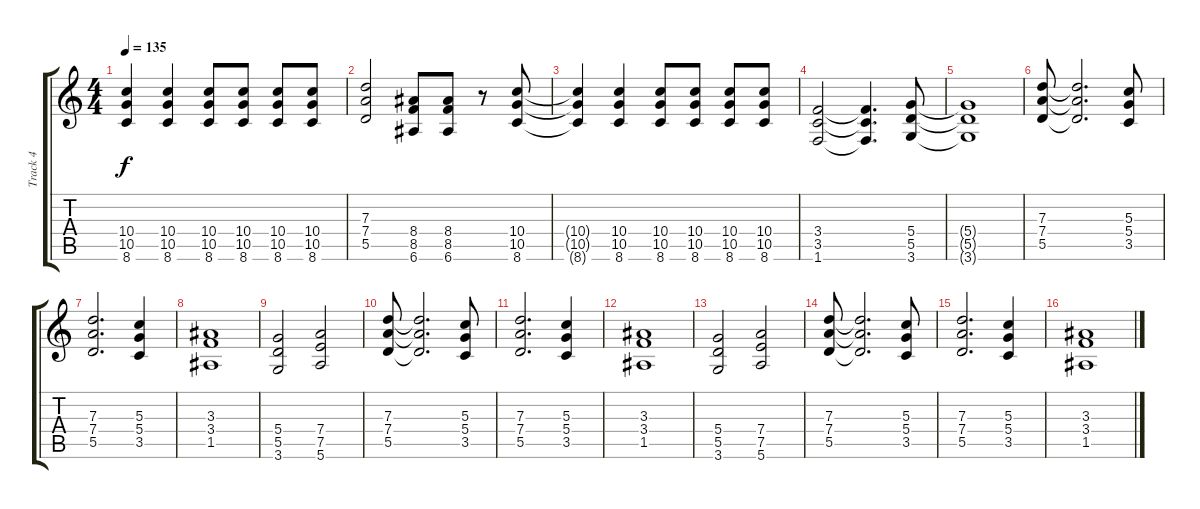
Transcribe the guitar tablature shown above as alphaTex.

\track ("Track 4" "Track 4") {instrument overdrivenguitar}
\staff {score tabs}
\tuning (E4 B3 G3 D3 A2 E2) {hide}
\ts (4 4)
\tempo 135
\clef g2
\ks c
(10.4{t} 10.5{t} 8.6{t}).4{dy f} (10.4 10.5 8.6).4 (10.4 10.5 8.6).8 (10.4 10.5 8.6).8 (10.4 10.5 8.6).8 (10.4 10.5 8.6).8 |
(7.3 7.4 5.5).2 (8.4 8.5 6.6).8 (8.4 8.5 6.6).8 r.8 (10.4 10.5 8.6).8 |
(10.4{t} 10.5{t} 8.6{t}).4 (10.4 10.5 8.6).4 (10.4 10.5 8.6).8 (10.4 10.5 8.6).8 (10.4 10.5 8.6).8 (10.4 10.5 8.6).8 |
(3.4 3.5 1.6).2 (3.4{t} 3.5{t} 1.6{t}).4{d} (5.4 5.5 3.6).8 |
(5.4{t} 5.5{t} 3.6{t}).1 |
(7.3 7.4 5.5).8 (7.3{t} 7.4{t} 5.5{t}).2{d} (5.3 5.4 3.5).8 |
(7.3 7.4 5.5).2{d} (5.3 5.4 3.5).4 |
(3.3 3.4 1.5).1 |
(5.4 5.5 3.6).2 (7.4 7.5 5.6).2 |
(7.3 7.4 5.5).8{volume 8} (7.3{t} 7.4{t} 5.5{t}).2{d} (5.3 5.4 3.5).8 |
(7.3 7.4 5.5).2{d} (5.3 5.4 3.5).4 |
(3.3 3.4 1.5).1 |
(5.4 5.5 3.6).2 (7.4 7.5 5.6).2 |
(7.3 7.4 5.5).8 (7.3{t} 7.4{t} 5.5{t}).2{d} (5.3 5.4 3.5).8 |
(7.3 7.4 5.5).2{d} (5.3 5.4 3.5).4 |
(3.3 3.4 1.5).1
